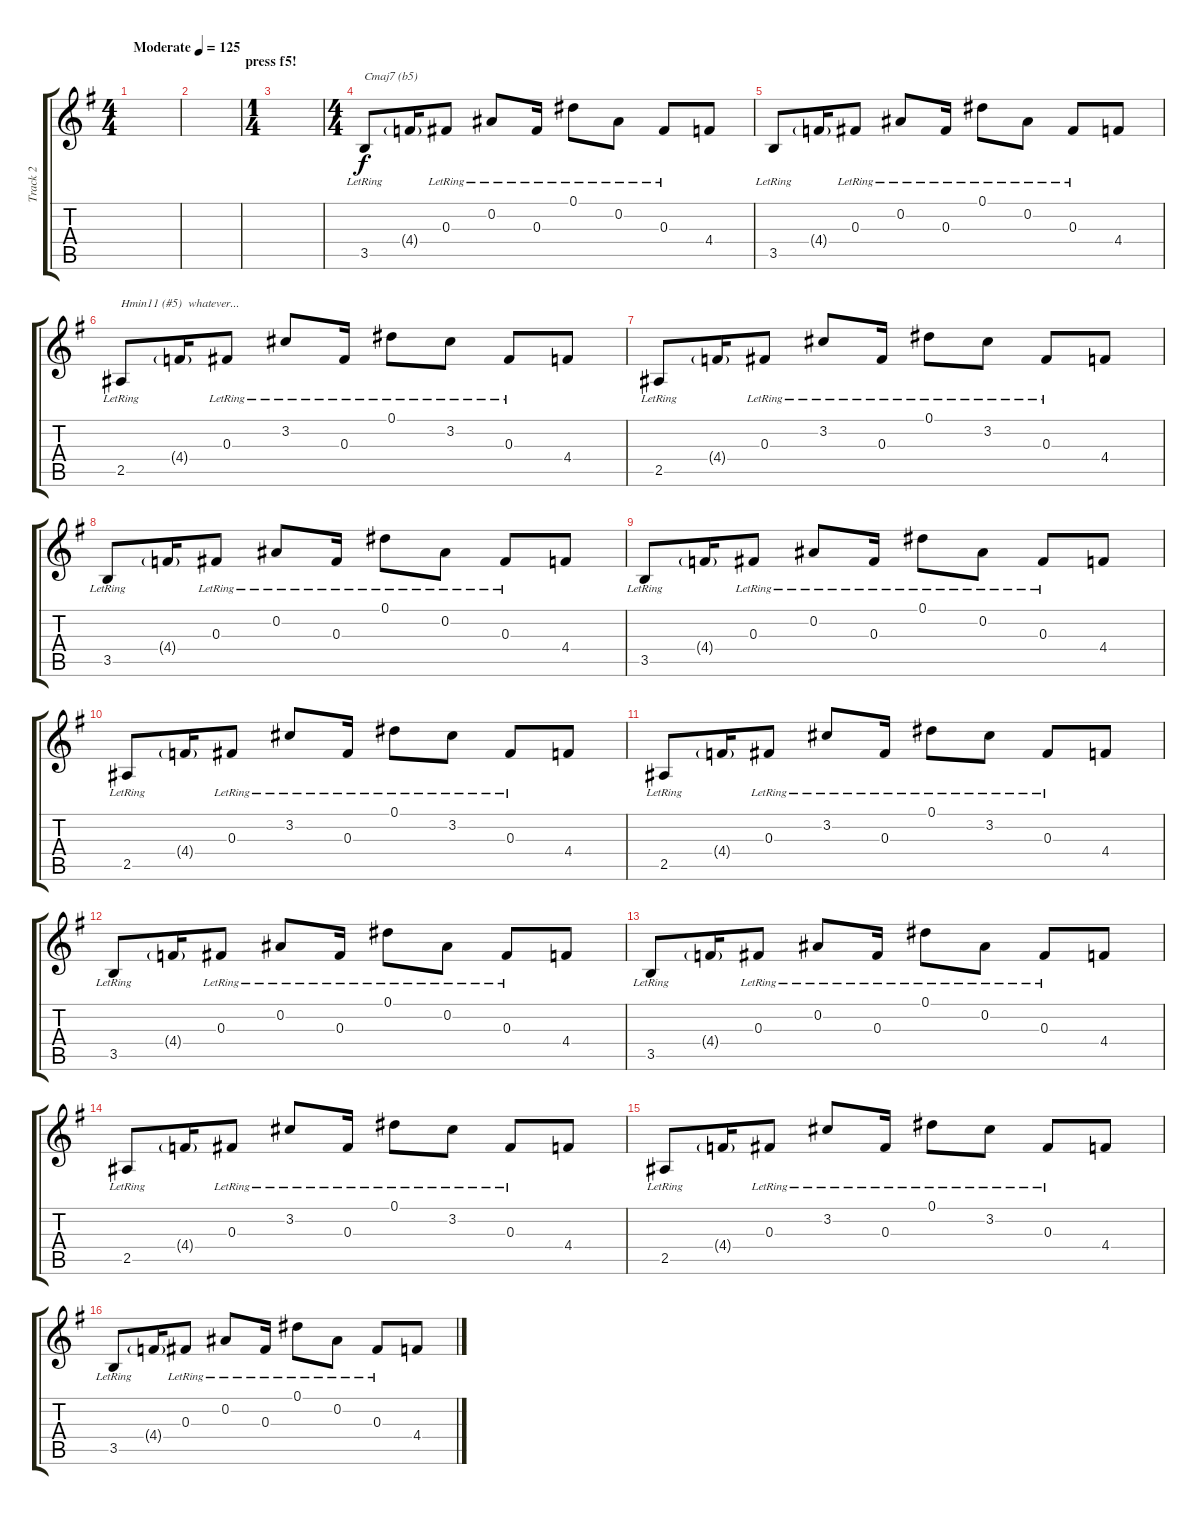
\track ("Track 2" "Track 2") {instrument electricguitarclean}
\staff {score tabs}
\tuning (Eb4 Bb3 Gb3 Db3 Ab2 Eb2) {hide}
\ts (4 4)
\section ("" "                                press f5!")
\tempo (125 "Moderate")
\clef g2
\ks eminor
|
|
\ts (1 4)
|
\ts (4 4)
3.5{lr}.8{txt "Cmaj7 (b5)"} 4.4{g}.16 0.3{lr}.8 0.2{lr}.8 0.3{lr}.16 0.1{lr}.8 0.2{lr}.8 0.3{lr}.8 4.4.8 |
3.5{lr}.8 4.4{g}.16 0.3{lr}.8 0.2{lr}.8 0.3{lr}.16 0.1{lr}.8 0.2{lr}.8 0.3{lr}.8 4.4.8 |
2.5{lr}.8{txt "Hmin11 (#5)  whatever..."} 4.4{g}.16 0.3{lr}.8 3.2{lr}.8 0.3{lr}.16 0.1{lr}.8 3.2{lr}.8 0.3{lr}.8 4.4.8 |
2.5{lr}.8 4.4{g}.16 0.3{lr}.8 3.2{lr}.8 0.3{lr}.16 0.1{lr}.8 3.2{lr}.8 0.3{lr}.8 4.4.8 |
3.5{lr}.8 4.4{g}.16 0.3{lr}.8 0.2{lr}.8 0.3{lr}.16 0.1{lr}.8 0.2{lr}.8 0.3{lr}.8 4.4.8 |
3.5{lr}.8 4.4{g}.16 0.3{lr}.8 0.2{lr}.8 0.3{lr}.16 0.1{lr}.8 0.2{lr}.8 0.3{lr}.8 4.4.8 |
2.5{lr}.8 4.4{g}.16 0.3{lr}.8 3.2{lr}.8 0.3{lr}.16 0.1{lr}.8 3.2{lr}.8 0.3{lr}.8 4.4.8 |
2.5{lr}.8 4.4{g}.16 0.3{lr}.8 3.2{lr}.8 0.3{lr}.16 0.1{lr}.8 3.2{lr}.8 0.3{lr}.8 4.4.8 |
3.5{lr}.8 4.4{g}.16 0.3{lr}.8 0.2{lr}.8 0.3{lr}.16 0.1{lr}.8 0.2{lr}.8 0.3{lr}.8 4.4.8 |
3.5{lr}.8 4.4{g}.16 0.3{lr}.8 0.2{lr}.8 0.3{lr}.16 0.1{lr}.8 0.2{lr}.8 0.3{lr}.8 4.4.8 |
2.5{lr}.8 4.4{g}.16 0.3{lr}.8 3.2{lr}.8 0.3{lr}.16 0.1{lr}.8 3.2{lr}.8 0.3{lr}.8 4.4.8 |
2.5{lr}.8 4.4{g}.16 0.3{lr}.8 3.2{lr}.8 0.3{lr}.16 0.1{lr}.8 3.2{lr}.8 0.3{lr}.8 4.4.8 |
3.5{lr}.8 4.4{g}.16 0.3{lr}.8 0.2{lr}.8 0.3{lr}.16 0.1{lr}.8 0.2{lr}.8 0.3{lr}.8 4.4.8
